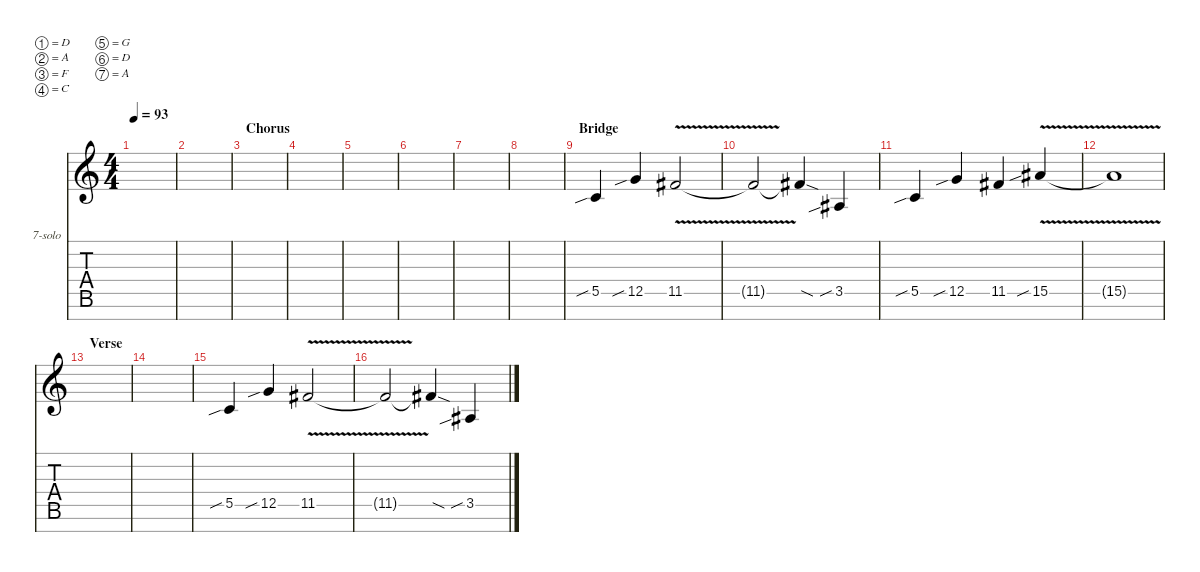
\defaultSystemsLayout 4
\hideDynamics
\bracketExtendMode nobrackets
\firstSystemTrackNameOrientation horizontal
\otherSystemsTrackNameOrientation horizontal
\track ("7-solo" "7-solo") {instrument distortionguitar}
\staff {score tabs}
\tuning (D4 A3 F3 C3 G2 D2 A1)
\ts (4 4)
\scale
0.948516
\tempo 93
\accidentals auto
\clef g2
\ottava regular
\simile none
\ks c
|
\scale
1.09919 |
\section ("" "Chorus")
\scale
0.977463 |
\scale
0.945884 |
\scale
0.977463 |
\scale
1.06761 |
\scale
0.977463 |
\scale
0.977463 |
\section ("" "Bridge")
\scale
0.977463 5.5{sib}.4{beam Up} 12.5{sib}.4{beam Up} 11.5{v acc #}.2{beam Up} |
\scale
1.09129 11.5{t acc #}.2{beam Up} 11.5{sod t acc #}.4{beam Up} 3.5{sib acc #}.4{beam Up} |
\scale
0.969568 5.5{sib}.4{beam Up} 12.5{sib}.4{beam Up} 11.5{acc #}.4{beam Up} 15.5{v sib acc #}.4{beam Up} |
\scale
0.969568 15.5{t acc #}.1{beam Up} |
\section ("" "Verse")
\scale
0.969568 |
\scale
1.09129 |
\scale
0.969568 5.5{sib}.4{beam Up} 12.5{sib}.4{beam Up} 11.5{v acc #}.2{beam Up} |
\scale
0.969568 11.5{t acc #}.2{beam Up} 11.5{sod t acc #}.4{beam Up} 3.5{sib acc #}.4{beam Up}
